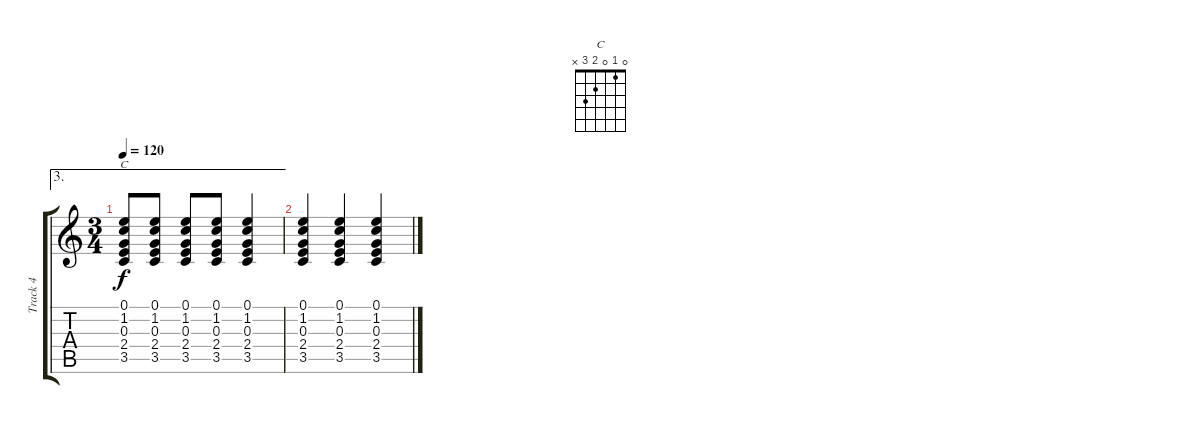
\track ("Track 4" "Track 4") {instrument acousticguitarnylon}
\staff {score tabs}
\tuning (E4 B3 G3 D3 A2 E2) {hide}
\chord ("C" 0 1 0 2 3 x)
\ae 3
\ts (3 4)
\tempo 120
\clef g2
\ks c
(0.1 1.2 0.3 2.4 3.5).8{ch "C" dy f} (0.1 1.2 0.3 2.4 3.5).8 (0.1 1.2 0.3 2.4 3.5).8 (0.1 1.2 0.3 2.4 3.5).8 (0.1 1.2 0.3 2.4 3.5).4 |
(0.1 1.2 0.3 2.4 3.5).4 (0.1 1.2 0.3 2.4 3.5).4 (0.1 1.2 0.3 2.4 3.5).4
